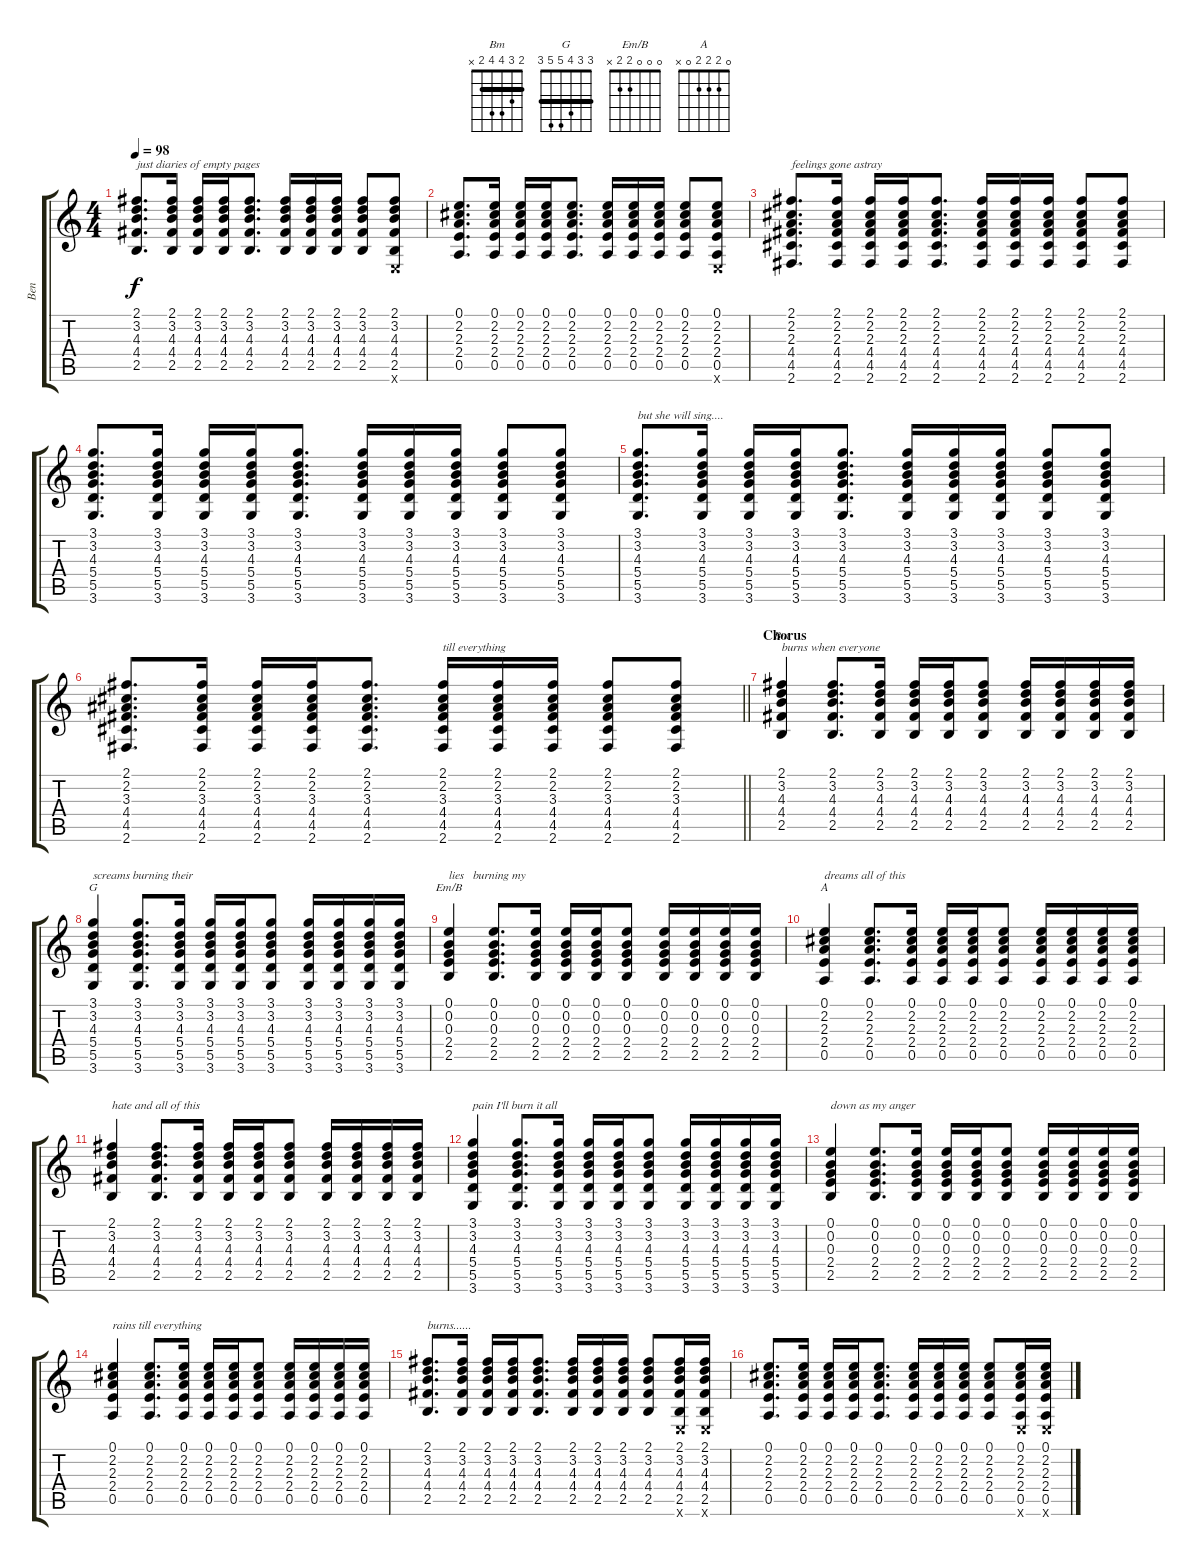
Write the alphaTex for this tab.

\track ("Ben" "Ben") {instrument acousticguitarsteel}
\staff {score tabs}
\tuning (E4 B3 G3 D3 A2 E2) {hide}
\chord ("Bm" 2 3 4 4 2 x) {barre 2}
\chord ("G" 3 3 4 5 5 3) {barre 3}
\chord ("Em/B" 0 0 0 2 2 x)
\chord ("A" 0 2 2 2 0 x)
\ts (4 4)
\tempo 98
\clef g2
\ks c
(2.1 3.2 4.3 4.4 2.5).8{d txt "just diaries of empty pages" dy f} (2.1 3.2 4.3 4.4 2.5).16 (2.1 3.2 4.3 4.4 2.5).16 (2.1 3.2 4.3 4.4 2.5).16 (2.1 3.2 4.3 4.4 2.5).8{d} (2.1 3.2 4.3 4.4 2.5).16 (2.1 3.2 4.3 4.4 2.5).16 (2.1 3.2 4.3 4.4 2.5).16 (2.1 3.2 4.3 4.4 2.5).8 (2.1 3.2 4.3 4.4 2.5 0.6{x}).8 |
(0.1 2.2 2.3 2.4 0.5).8{d} (0.1 2.2 2.3 2.4 0.5).16 (0.1 2.2 2.3 2.4 0.5).16 (0.1 2.2 2.3 2.4 0.5).16 (0.1 2.2 2.3 2.4 0.5).8{d} (0.1 2.2 2.3 2.4 0.5).16 (0.1 2.2 2.3 2.4 0.5).16 (0.1 2.2 2.3 2.4 0.5).16 (0.1 2.2 2.3 2.4 0.5).8 (0.1 2.2 2.3 2.4 0.5 0.6{x}).8 |
(2.1 2.2 2.3 4.4 4.5 2.6).8{d txt "feelings gone astray"} (2.1 2.2 2.3 4.4 4.5 2.6).16 (2.1 2.2 2.3 4.4 4.5 2.6).16 (2.1 2.2 2.3 4.4 4.5 2.6).16 (2.1 2.2 2.3 4.4 4.5 2.6).8{d} (2.1 2.2 2.3 4.4 4.5 2.6).16 (2.1 2.2 2.3 4.4 4.5 2.6).16 (2.1 2.2 2.3 4.4 4.5 2.6).16 (2.1 2.2 2.3 4.4 4.5 2.6).8 (2.1 2.2 2.3 4.4 4.5 2.6).8 |
(3.1 3.2 4.3 5.4 5.5 3.6).8{d} (3.1 3.2 4.3 5.4 5.5 3.6).16 (3.1 3.2 4.3 5.4 5.5 3.6).16 (3.1 3.2 4.3 5.4 5.5 3.6).16 (3.1 3.2 4.3 5.4 5.5 3.6).8{d} (3.1 3.2 4.3 5.4 5.5 3.6).16 (3.1 3.2 4.3 5.4 5.5 3.6).16 (3.1 3.2 4.3 5.4 5.5 3.6).16 (3.1 3.2 4.3 5.4 5.5 3.6).8 (3.1 3.2 4.3 5.4 5.5 3.6).8 |
(3.1 3.2 4.3 5.4 5.5 3.6).8{d txt "but she will sing...."} (3.1 3.2 4.3 5.4 5.5 3.6).16 (3.1 3.2 4.3 5.4 5.5 3.6).16 (3.1 3.2 4.3 5.4 5.5 3.6).16 (3.1 3.2 4.3 5.4 5.5 3.6).8{d} (3.1 3.2 4.3 5.4 5.5 3.6).16 (3.1 3.2 4.3 5.4 5.5 3.6).16 (3.1 3.2 4.3 5.4 5.5 3.6).16 (3.1 3.2 4.3 5.4 5.5 3.6).8 (3.1 3.2 4.3 5.4 5.5 3.6).8 |
\barLineRight lightlight
(2.1 2.2 3.3 4.4 4.5 2.6).8{d} (2.1 2.2 3.3 4.4 4.5 2.6).16 (2.1 2.2 3.3 4.4 4.5 2.6).16 (2.1 2.2 3.3 4.4 4.5 2.6).16 (2.1 2.2 3.3 4.4 4.5 2.6).8{d} (2.1 2.2 3.3 4.4 4.5 2.6).16{txt "till everything "} (2.1 2.2 3.3 4.4 4.5 2.6).16 (2.1 2.2 3.3 4.4 4.5 2.6).16 (2.1 2.2 3.3 4.4 4.5 2.6).8 (2.1 2.2 3.3 4.4 4.5 2.6).8 |
\section ("" "Chorus")
(2.1 3.2 4.3 4.4 2.5).4{ch "Bm" txt "burns when everyone"} (2.1 3.2 4.3 4.4 2.5).8{d} (2.1 3.2 4.3 4.4 2.5).16 (2.1 3.2 4.3 4.4 2.5).16 (2.1 3.2 4.3 4.4 2.5).16 (2.1 3.2 4.3 4.4 2.5).8 (2.1 3.2 4.3 4.4 2.5).16 (2.1 3.2 4.3 4.4 2.5).16 (2.1 3.2 4.3 4.4 2.5).16 (2.1 3.2 4.3 4.4 2.5).16 |
(3.1 3.2 4.3 5.4 5.5 3.6).4{ch "G" txt "screams burning their"} (3.1 3.2 4.3 5.4 5.5 3.6).8{d} (3.1 3.2 4.3 5.4 5.5 3.6).16 (3.1 3.2 4.3 5.4 5.5 3.6).16 (3.1 3.2 4.3 5.4 5.5 3.6).16 (3.1 3.2 4.3 5.4 5.5 3.6).8 (3.1 3.2 4.3 5.4 5.5 3.6).16 (3.1 3.2 4.3 5.4 5.5 3.6).16 (3.1 3.2 4.3 5.4 5.5 3.6).16 (3.1 3.2 4.3 5.4 5.5 3.6).16 |
(0.1 0.2 0.3 2.4 2.5).4{ch "Em/B" txt "lies   burning my"} (0.1 0.2 0.3 2.4 2.5).8{d} (0.1 0.2 0.3 2.4 2.5).16 (0.1 0.2 0.3 2.4 2.5).16 (0.1 0.2 0.3 2.4 2.5).16 (0.1 0.2 0.3 2.4 2.5).8 (0.1 0.2 0.3 2.4 2.5).16 (0.1 0.2 0.3 2.4 2.5).16 (0.1 0.2 0.3 2.4 2.5).16 (0.1 0.2 0.3 2.4 2.5).16 |
(0.1 2.2 2.3 2.4 0.5).4{ch "A" txt "dreams all of this"} (0.1 2.2 2.3 2.4 0.5).8{d} (0.1 2.2 2.3 2.4 0.5).16 (0.1 2.2 2.3 2.4 0.5).16 (0.1 2.2 2.3 2.4 0.5).16 (0.1 2.2 2.3 2.4 0.5).8 (0.1 2.2 2.3 2.4 0.5).16 (0.1 2.2 2.3 2.4 0.5).16 (0.1 2.2 2.3 2.4 0.5).16 (0.1 2.2 2.3 2.4 0.5).16 |
(2.1 3.2 4.3 4.4 2.5).4{txt "hate and all of this"} (2.1 3.2 4.3 4.4 2.5).8{d} (2.1 3.2 4.3 4.4 2.5).16 (2.1 3.2 4.3 4.4 2.5).16 (2.1 3.2 4.3 4.4 2.5).16 (2.1 3.2 4.3 4.4 2.5).8 (2.1 3.2 4.3 4.4 2.5).16 (2.1 3.2 4.3 4.4 2.5).16 (2.1 3.2 4.3 4.4 2.5).16 (2.1 3.2 4.3 4.4 2.5).16 |
(3.1 3.2 4.3 5.4 5.5 3.6).4{txt "pain I'll burn it all "} (3.1 3.2 4.3 5.4 5.5 3.6).8{d} (3.1 3.2 4.3 5.4 5.5 3.6).16 (3.1 3.2 4.3 5.4 5.5 3.6).16 (3.1 3.2 4.3 5.4 5.5 3.6).16 (3.1 3.2 4.3 5.4 5.5 3.6).8 (3.1 3.2 4.3 5.4 5.5 3.6).16 (3.1 3.2 4.3 5.4 5.5 3.6).16 (3.1 3.2 4.3 5.4 5.5 3.6).16 (3.1 3.2 4.3 5.4 5.5 3.6).16 |
(0.1 0.2 0.3 2.4 2.5).4{txt "down as my anger "} (0.1 0.2 0.3 2.4 2.5).8{d} (0.1 0.2 0.3 2.4 2.5).16 (0.1 0.2 0.3 2.4 2.5).16 (0.1 0.2 0.3 2.4 2.5).16 (0.1 0.2 0.3 2.4 2.5).8 (0.1 0.2 0.3 2.4 2.5).16 (0.1 0.2 0.3 2.4 2.5).16 (0.1 0.2 0.3 2.4 2.5).16 (0.1 0.2 0.3 2.4 2.5).16 |
(0.1 2.2 2.3 2.4 0.5).4{txt "rains till everything"} (0.1 2.2 2.3 2.4 0.5).8{d} (0.1 2.2 2.3 2.4 0.5).16 (0.1 2.2 2.3 2.4 0.5).16 (0.1 2.2 2.3 2.4 0.5).16 (0.1 2.2 2.3 2.4 0.5).8 (0.1 2.2 2.3 2.4 0.5).16 (0.1 2.2 2.3 2.4 0.5).16 (0.1 2.2 2.3 2.4 0.5).16 (0.1 2.2 2.3 2.4 0.5).16 |
(2.1 3.2 4.3 4.4 2.5).8{d txt "burns......"} (2.1 3.2 4.3 4.4 2.5).16 (2.1 3.2 4.3 4.4 2.5).16 (2.1 3.2 4.3 4.4 2.5).16 (2.1 3.2 4.3 4.4 2.5).8{d} (2.1 3.2 4.3 4.4 2.5).16 (2.1 3.2 4.3 4.4 2.5).16 (2.1 3.2 4.3 4.4 2.5).16 (2.1 3.2 4.3 4.4 2.5).8 (2.1 3.2 4.3 4.4 2.5 0.6{x}).16 (2.1 3.2 4.3 4.4 2.5 0.6{x}).16 |
(0.1 2.2 2.3 2.4 0.5).8{d} (0.1 2.2 2.3 2.4 0.5).16 (0.1 2.2 2.3 2.4 0.5).16 (0.1 2.2 2.3 2.4 0.5).16 (0.1 2.2 2.3 2.4 0.5).8{d} (0.1 2.2 2.3 2.4 0.5).16 (0.1 2.2 2.3 2.4 0.5).16 (0.1 2.2 2.3 2.4 0.5).16 (0.1 2.2 2.3 2.4 0.5).8 (0.1 2.2 2.3 2.4 0.5 0.6{x}).16 (0.1 2.2 2.3 2.4 0.5 0.6{x}).16
